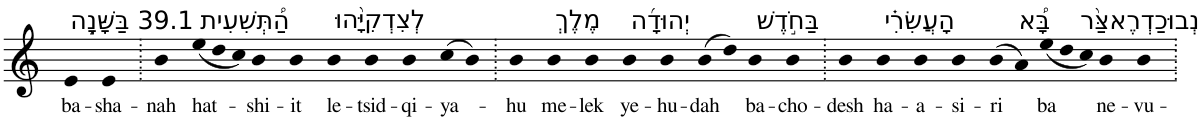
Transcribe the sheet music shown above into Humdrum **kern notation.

**kern	**text
*part1	*part1
*staff1	*staff1
*I"Piano	*
*I'Pno	*
*clefG2	*
*k[]	*
=1	=1
!LO:TX:a:t=39.1 בַּשָּׁנָ֣ה	!
!	!LO:LY:b
4e	ba-
!	!LO:LY:b
4e	-sha-
=2.	=2.
!	!LO:LY:b
4b	-nah
*Xtuplet	*
!LO:TX:a:t=הַ֠תְּשִׁעִית	!
!	!LO:LY:b
(<12ee	hat-
12dd	.
12cc)	.
!	!LO:LY:b
4b	-shi-
!	!LO:LY:b
4b	-it
!LO:TX:a:t=לְצִדְקִיָּ֨הוּ	!
!	!LO:LY:b
4b	le-
!	!LO:LY:b
4b	-tsid-
!	!LO:LY:b
4b	-qi-
!	!LO:LY:b
(>8cc	-ya-
8b)	.
=3.	=3.
!	!LO:LY:b
4b	-hu
!LO:TX:a:t=מֶלֶךְ	!
!	!LO:LY:b
4b	me-
!	!LO:LY:b
4b	-lek
!LO:TX:a:t=יְהוּדָ֜ה	!
!	!LO:LY:b
4b	ye-
!	!LO:LY:b
4b	-hu-
!	!LO:LY:b
(>8b	-dah
8dd)	.
!LO:TX:a:t=בַּחֹ֣דֶשׁ	!
!	!LO:LY:b
4b	ba-
!	!LO:LY:b
4b	-cho-
=4.	=4.
!	!LO:LY:b
4b	-desh
!LO:TX:a:t=הָעֲשִׂרִ֗י	!
!	!LO:LY:b
4b	ha-
!	!LO:LY:b
4b	-a-
!	!LO:LY:b
4b	-si-
!	!LO:LY:b
(>8b	-ri
8a)	.
!LO:TX:a:t=בָּ֠א	!
!	!LO:LY:b
(<12ee	ba
12dd	.
12cc)	.
!LO:TX:a:t=נְבוּכַדְרֶאצַּ֨ר	!
!	!LO:LY:b
4b	ne-
!	!LO:LY:b
4b	-vu-
=.	=.
*-	*-
